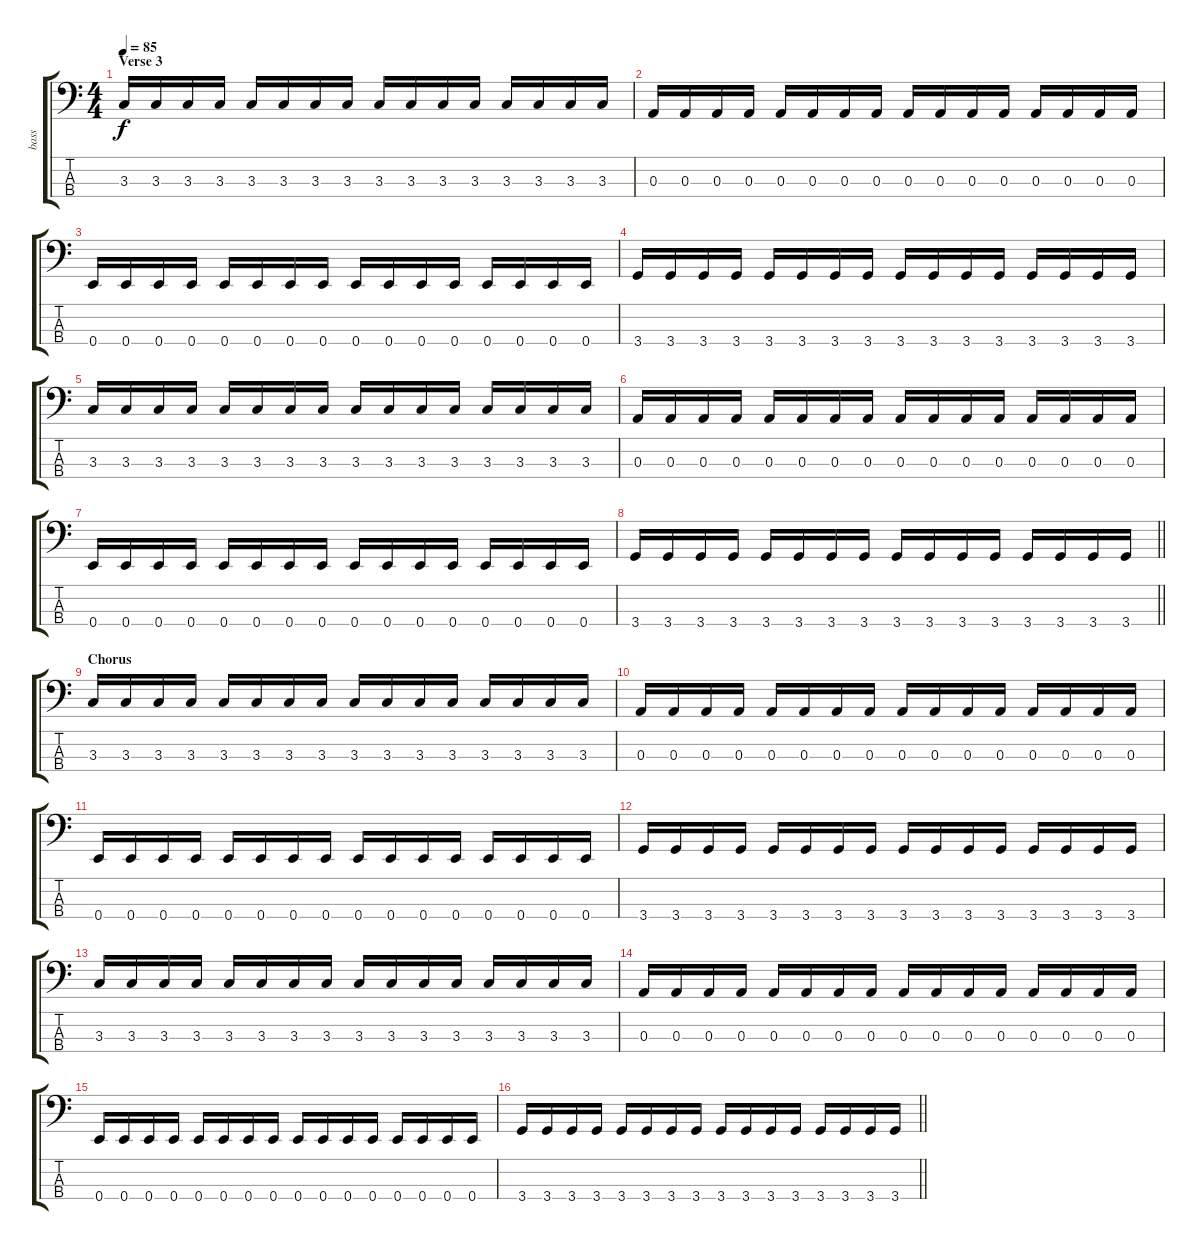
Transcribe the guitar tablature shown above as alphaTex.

\track ("bass" "bass") {instrument electricbassfinger}
\staff {score tabs}
\tuning (G2 D2 A1 E1) {hide}
\ts (4 4)
\section ("" "Verse 3")
\tempo 85
\clef f4
\ks c
3.3.16{dy f} 3.3.16 3.3.16 3.3.16 3.3.16 3.3.16 3.3.16 3.3.16 3.3.16 3.3.16 3.3.16 3.3.16 3.3.16 3.3.16 3.3.16 3.3.16 |
0.3.16 0.3.16 0.3.16 0.3.16 0.3.16 0.3.16 0.3.16 0.3.16 0.3.16 0.3.16 0.3.16 0.3.16 0.3.16 0.3.16 0.3.16 0.3.16 |
0.4.16 0.4.16 0.4.16 0.4.16 0.4.16 0.4.16 0.4.16 0.4.16 0.4.16 0.4.16 0.4.16 0.4.16 0.4.16 0.4.16 0.4.16 0.4.16 |
3.4.16 3.4.16 3.4.16 3.4.16 3.4.16 3.4.16 3.4.16 3.4.16 3.4.16 3.4.16 3.4.16 3.4.16 3.4.16 3.4.16 3.4.16 3.4.16 |
3.3.16 3.3.16 3.3.16 3.3.16 3.3.16 3.3.16 3.3.16 3.3.16 3.3.16 3.3.16 3.3.16 3.3.16 3.3.16 3.3.16 3.3.16 3.3.16 |
0.3.16 0.3.16 0.3.16 0.3.16 0.3.16 0.3.16 0.3.16 0.3.16 0.3.16 0.3.16 0.3.16 0.3.16 0.3.16 0.3.16 0.3.16 0.3.16 |
0.4.16 0.4.16 0.4.16 0.4.16 0.4.16 0.4.16 0.4.16 0.4.16 0.4.16 0.4.16 0.4.16 0.4.16 0.4.16 0.4.16 0.4.16 0.4.16 |
\barLineRight lightlight
3.4.16 3.4.16 3.4.16 3.4.16 3.4.16 3.4.16 3.4.16 3.4.16 3.4.16 3.4.16 3.4.16 3.4.16 3.4.16 3.4.16 3.4.16 3.4.16 |
\section ("" "Chorus")
3.3.16 3.3.16 3.3.16 3.3.16 3.3.16 3.3.16 3.3.16 3.3.16 3.3.16 3.3.16 3.3.16 3.3.16 3.3.16 3.3.16 3.3.16 3.3.16 |
0.3.16 0.3.16 0.3.16 0.3.16 0.3.16 0.3.16 0.3.16 0.3.16 0.3.16 0.3.16 0.3.16 0.3.16 0.3.16 0.3.16 0.3.16 0.3.16 |
0.4.16 0.4.16 0.4.16 0.4.16 0.4.16 0.4.16 0.4.16 0.4.16 0.4.16 0.4.16 0.4.16 0.4.16 0.4.16 0.4.16 0.4.16 0.4.16 |
3.4.16 3.4.16 3.4.16 3.4.16 3.4.16 3.4.16 3.4.16 3.4.16 3.4.16 3.4.16 3.4.16 3.4.16 3.4.16 3.4.16 3.4.16 3.4.16 |
3.3.16 3.3.16 3.3.16 3.3.16 3.3.16 3.3.16 3.3.16 3.3.16 3.3.16 3.3.16 3.3.16 3.3.16 3.3.16 3.3.16 3.3.16 3.3.16 |
0.3.16 0.3.16 0.3.16 0.3.16 0.3.16 0.3.16 0.3.16 0.3.16 0.3.16 0.3.16 0.3.16 0.3.16 0.3.16 0.3.16 0.3.16 0.3.16 |
0.4.16 0.4.16 0.4.16 0.4.16 0.4.16 0.4.16 0.4.16 0.4.16 0.4.16 0.4.16 0.4.16 0.4.16 0.4.16 0.4.16 0.4.16 0.4.16 |
\barLineRight lightlight
3.4.16 3.4.16 3.4.16 3.4.16 3.4.16 3.4.16 3.4.16 3.4.16 3.4.16 3.4.16 3.4.16 3.4.16 3.4.16 3.4.16 3.4.16 3.4.16
